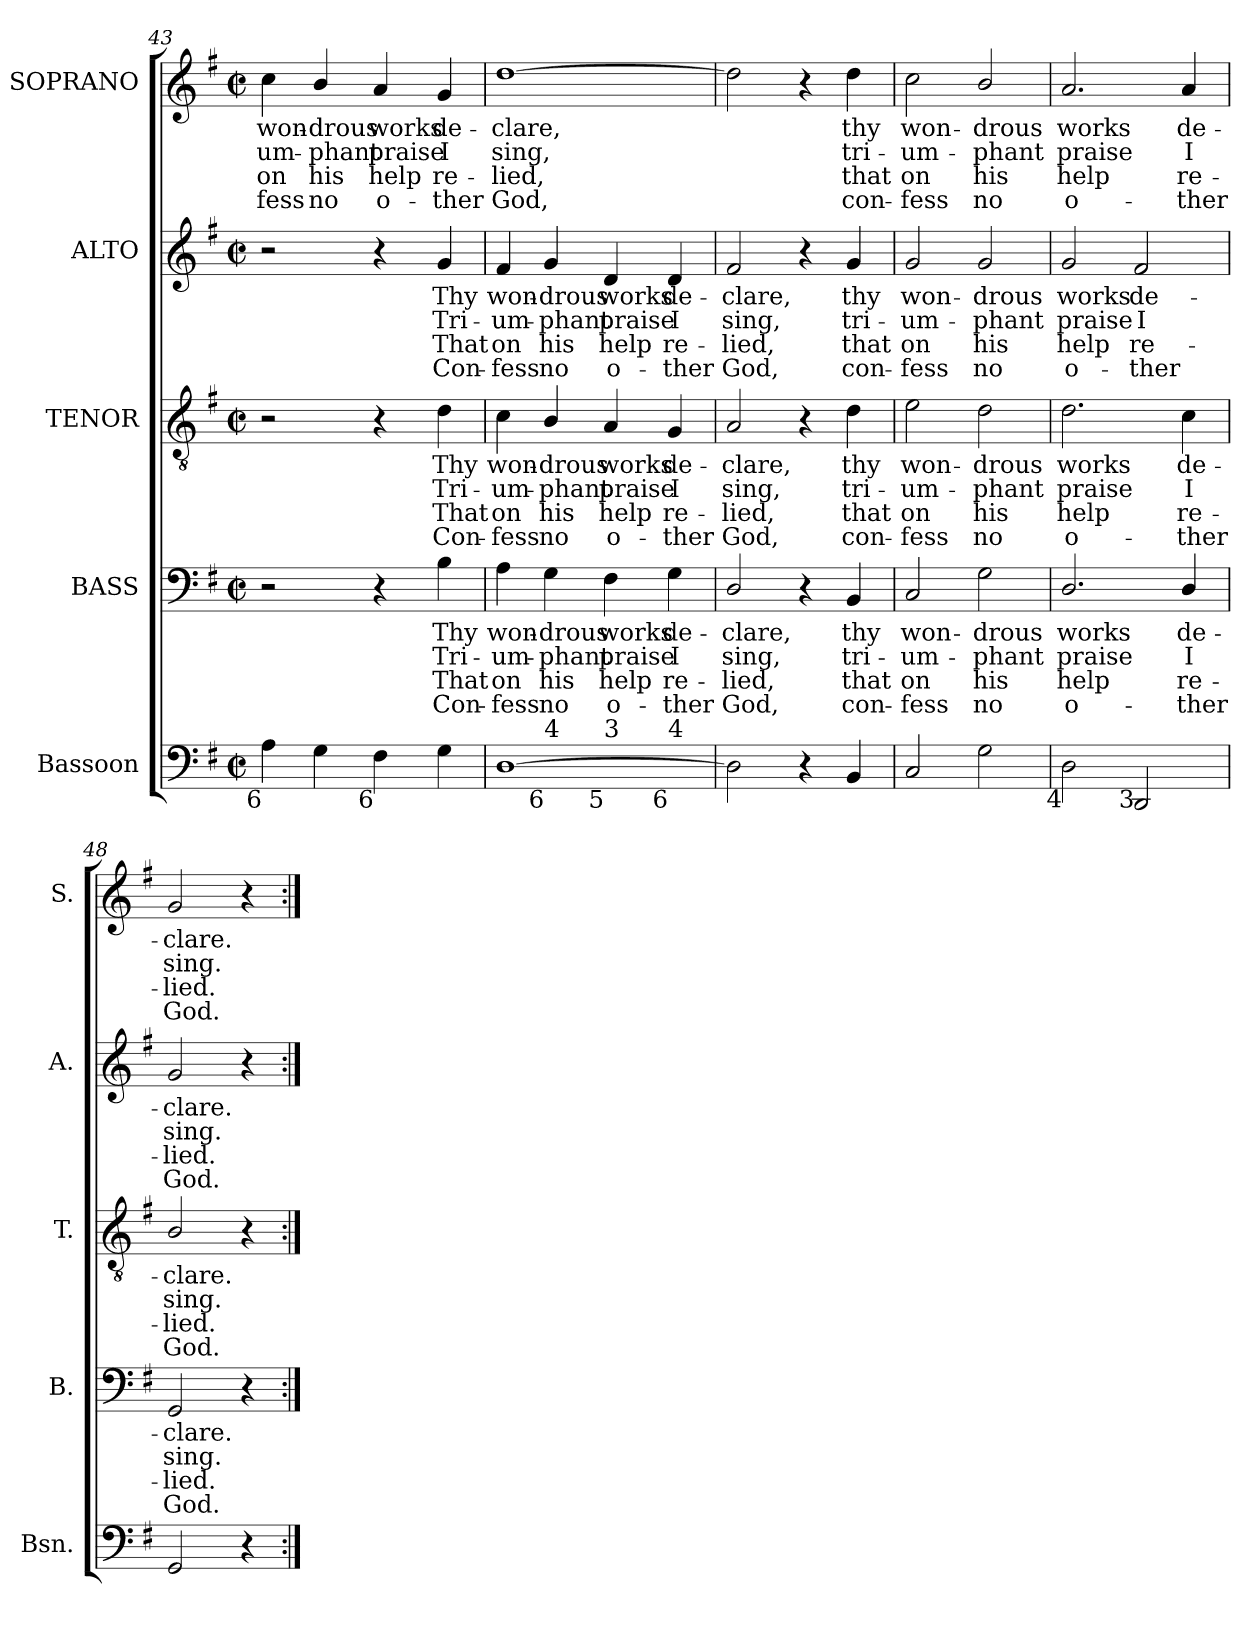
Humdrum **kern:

**kern	**kern	**text	**text	**text	**text	**kern	**text	**text	**text	**text	**kern	**text	**text	**text	**text	**kern	**text	**text	**text	**text
*part5	*part4	*part4	*part4	*part4	*part4	*part3	*part3	*part3	*part3	*part3	*part2	*part2	*part2	*part2	*part2	*part1	*part1	*part1	*part1	*part1
*staff5	*staff4	*staff4	*staff4	*staff4	*staff4	*staff3	*staff3	*staff3	*staff3	*staff3	*staff2	*staff2	*staff2	*staff2	*staff2	*staff1	*staff1	*staff1	*staff1	*staff1
*I"Bassoon	*I"BASS	*	*	*	*	*I"TENOR	*	*	*	*	*I"ALTO	*	*	*	*	*I"SOPRANO	*	*	*	*
*I'Bsn.	*I'B.	*	*	*	*	*I'T.	*	*	*	*	*I'A.	*	*	*	*	*I'S.	*	*	*	*
*clefF4	*clefF4	*	*	*	*	*clefGv2	*	*	*	*	*clefG2	*	*	*	*	*clefG2	*	*	*	*
*	*	*	*	*	*	*ITrd7c12	*	*	*	*	*	*	*	*	*	*	*	*	*	*
*k[f#]	*k[f#]	*	*	*	*	*k[f#]	*	*	*	*	*k[f#]	*	*	*	*	*k[f#]	*	*	*	*
*G:	*G:	*	*	*	*	*G:	*	*	*	*	*G:	*	*	*	*	*G:	*	*	*	*
*M2/2	*M2/2	*	*	*	*	*M2/2	*	*	*	*	*M2/2	*	*	*	*	*M2/2	*	*	*	*
*met(c|)	*met(c|)	*	*	*	*	*met(c|)	*	*	*	*	*met(c|)	*	*	*	*	*met(c|)	*	*	*	*
=43	=43	=43	=43	=43	=43	=43	=43	=43	=43	=43	=43	=43	=43	=43	=43	=43	=43	=43	=43	=43
!LO:TX:b:rj:t=6	!	!	!	!	!	!	!	!	!	!	!	!	!	!	!	!	!	!	!	!
!	!	!	!	!	!	!	!	!	!	!	!	!	!	!	!	!	!LO:LY:b:color=#000000	!LO:LY:b:color=#000000	!LO:LY:b:color=#000000	!LO:LY:b:color=#000000
4Ai\	2r	.	.	.	.	2r	.	.	.	.	2r	.	.	.	.	4cci\	won-	-um-	-on	fess
!	!	!	!	!	!	!	!	!	!	!	!	!	!	!	!	!	!LO:LY:b:color=#000000	!LO:LY:b:color=#000000	!LO:LY:b:color=#000000	!LO:LY:b:color=#000000
4Gi\	.	.	.	.	.	.	.	.	.	.	.	.	.	.	.	4bi/	-drous	-phant	his	no
!LO:TX:b:rj:t=6	!	!	!	!	!	!	!	!	!	!	!	!	!	!	!	!	!	!	!	!
!	!	!	!	!	!	!	!	!	!	!	!	!	!	!	!	!	!LO:LY:b:color=#000000	!LO:LY:b:color=#000000	!LO:LY:b:color=#000000	!LO:LY:b:color=#000000
4F#i\	4r	.	.	.	.	4r	.	.	.	.	4r	.	.	.	.	4ai/	works	praise	help	o-
!	!	!LO:LY:b:color=#000000	!LO:LY:b:color=#000000	!LO:LY:b:color=#000000	!LO:LY:b:color=#000000	!	!	!	!	!	!	!	!	!	!	!	!	!	!	!
!	!	!	!	!	!	!	!LO:LY:b:color=#000000	!LO:LY:b:color=#000000	!LO:LY:b:color=#000000	!LO:LY:b:color=#000000	!	!	!	!	!	!	!	!	!	!
!	!	!	!	!	!	!	!	!	!	!	!	!LO:LY:b:color=#000000	!LO:LY:b:color=#000000	!LO:LY:b:color=#000000	!LO:LY:b:color=#000000	!	!	!	!	!
!	!	!	!	!	!	!	!	!	!	!	!	!	!	!	!	!	!LO:LY:b:color=#000000	!LO:LY:b:color=#000000	!LO:LY:b:color=#000000	!LO:LY:b:color=#000000
4Gi\	4Bi\	Thy	Tri-	That	Con-	4Di\	Thy	Tri-	That	Con-	4gi/	Thy	Tri-	That	Con-	4gi/	de-	I	-re-	-ther
!!LO:PB:g=z
=44	=44	=44	=44	=44	=44	=44	=44	=44	=44	=44	=44	=44	=44	=44	=44	=44	=44	=44	=44	=44
!	!	!LO:LY:b:color=#000000	!LO:LY:b:color=#000000	!LO:LY:b:color=#000000	!LO:LY:b:color=#000000	!	!	!	!	!	!	!	!	!	!	!	!	!	!	!
!	!	!	!	!	!	!	!LO:LY:b:color=#000000	!LO:LY:b:color=#000000	!LO:LY:b:color=#000000	!LO:LY:b:color=#000000	!	!	!	!	!	!	!	!	!	!
!	!	!	!	!	!	!	!	!	!	!	!	!LO:LY:b:color=#000000	!LO:LY:b:color=#000000	!LO:LY:b:color=#000000	!LO:LY:b:color=#000000	!	!	!	!	!
!LO:TX:b:rj:t=7	!	!	!	!	!	!	!	!	!	!	!	!	!	!	!	!	!	!	!	!
!	!	!	!	!	!	!	!	!	!	!	!	!	!	!	!	!	!LO:LY:b:color=#000000	!LO:LY:b:color=#000000	!LO:LY:b:color=#000000	!LO:LY:b:color=#000000
*^	*	*	*	*	*	*	*	*	*	*	*	*	*	*	*	*	*	*	*	*
*	*^	*	*	*	*	*	*	*	*	*	*	*	*	*	*	*	*	*	*	*	*
*	*	*^	*	*	*	*	*	*	*	*	*	*	*	*	*	*	*	*	*	*	*	*
[1Di	4ryy	2ryy	2.ryy	4Ai\	won-	-um-	-on	fess	4Ci\	won-	-um-	-on	fess	4f#i/	won-	-um-	-on	fess	[1ddi	-clare,	sing,	lied,	God,
!	!	!	!	!	!LO:LY:b:color=#000000	!LO:LY:b:color=#000000	!LO:LY:b:color=#000000	!LO:LY:b:color=#000000	!	!	!	!	!	!	!	!	!	!	!	!	!	!	!
!	!	!	!	!	!	!	!	!	!	!LO:LY:b:color=#000000	!LO:LY:b:color=#000000	!LO:LY:b:color=#000000	!LO:LY:b:color=#000000	!	!	!	!	!	!	!	!	!	!
!	!LO:TX:b:rj:t=6	!	!	!	!	!	!	!	!	!	!	!	!	!	!	!	!	!	!	!	!	!	!
!	!LO:TX:t=4	!	!	!	!	!	!	!	!	!	!	!	!	!	!	!	!	!	!	!	!	!	!
!	!	!	!	!	!	!	!	!	!	!	!	!	!	!	!LO:LY:b:color=#000000	!LO:LY:b:color=#000000	!LO:LY:b:color=#000000	!LO:LY:b:color=#000000	!	!	!	!	!
.	2.ryy	.	.	4Gi\	-drous	-phant	his	no	4BBi/	-drous	-phant	his	no	4gi/	-drous	-phant	his	no	.	.	.	.	.
!	!	!	!	!	!LO:LY:b:color=#000000	!LO:LY:b:color=#000000	!LO:LY:b:color=#000000	!LO:LY:b:color=#000000	!	!	!	!	!	!	!	!	!	!	!	!	!	!	!
!	!	!	!	!	!	!	!	!	!	!LO:LY:b:color=#000000	!LO:LY:b:color=#000000	!LO:LY:b:color=#000000	!LO:LY:b:color=#000000	!	!	!	!	!	!	!	!	!	!
!	!	!LO:TX:b:rj:t=5	!	!	!	!	!	!	!	!	!	!	!	!	!	!	!	!	!	!	!	!	!
!	!	!LO:TX:t=3	!	!	!	!	!	!	!	!	!	!	!	!	!	!	!	!	!	!	!	!	!
!	!	!	!	!	!	!	!	!	!	!	!	!	!	!	!LO:LY:b:color=#000000	!LO:LY:b:color=#000000	!LO:LY:b:color=#000000	!LO:LY:b:color=#000000	!	!	!	!	!
.	.	2ryy	.	4F#i\	works	praise	help	o-	4AAi/	works	praise	help	o-	4di/	works	praise	help	o-	.	.	.	.	.
!	!	!	!	!	!LO:LY:b:color=#000000	!LO:LY:b:color=#000000	!LO:LY:b:color=#000000	!LO:LY:b:color=#000000	!	!	!	!	!	!	!	!	!	!	!	!	!	!	!
!	!	!	!	!	!	!	!	!	!	!LO:LY:b:color=#000000	!LO:LY:b:color=#000000	!LO:LY:b:color=#000000	!LO:LY:b:color=#000000	!	!	!	!	!	!	!	!	!	!
!	!	!	!LO:TX:b:rj:t=6	!	!	!	!	!	!	!	!	!	!	!	!	!	!	!	!	!	!	!	!
!	!	!	!LO:TX:t=4	!	!	!	!	!	!	!	!	!	!	!	!	!	!	!	!	!	!	!	!
!	!	!	!	!	!	!	!	!	!	!	!	!	!	!	!LO:LY:b:color=#000000	!LO:LY:b:color=#000000	!LO:LY:b:color=#000000	!LO:LY:b:color=#000000	!	!	!	!	!
.	.	.	4ryy	4Gi\	de-	I	-re-	-ther	4GGi/	de-	I	-re-	-ther	4di/	de-	I	-re-	-ther	.	.	.	.	.
*v	*v	*v	*v	*	*	*	*	*	*	*	*	*	*	*	*	*	*	*	*	*	*	*	*
=45	=45	=45	=45	=45	=45	=45	=45	=45	=45	=45	=45	=45	=45	=45	=45	=45	=45	=45	=45	=45
*^	*	*	*	*	*	*	*	*	*	*	*	*	*	*	*	*	*	*	*	*
*	*^	*	*	*	*	*	*	*	*	*	*	*	*	*	*	*	*	*	*	*	*
*	*	*^	*	*	*	*	*	*	*	*	*	*	*	*	*	*	*	*	*	*	*	*
!	!	!	!	!	!LO:LY:b:color=#000000	!LO:LY:b:color=#000000	!LO:LY:b:color=#000000	!LO:LY:b:color=#000000	!	!	!	!	!	!	!	!	!	!	!	!	!	!	!
*v	*v	*v	*v	*	*	*	*	*	*	*	*	*	*	*	*	*	*	*	*	*	*	*	*
*^	*	*	*	*	*	*	*	*	*	*	*	*	*	*	*	*	*	*	*	*
*	*^	*	*	*	*	*	*	*	*	*	*	*	*	*	*	*	*	*	*	*	*
*	*	*^	*	*	*	*	*	*	*	*	*	*	*	*	*	*	*	*	*	*	*	*
!	!	!	!	!	!	!	!	!	!	!LO:LY:b:color=#000000	!LO:LY:b:color=#000000	!LO:LY:b:color=#000000	!LO:LY:b:color=#000000	!	!	!	!	!	!	!	!	!	!
*v	*v	*v	*v	*	*	*	*	*	*	*	*	*	*	*	*	*	*	*	*	*	*	*	*
*^	*	*	*	*	*	*	*	*	*	*	*	*	*	*	*	*	*	*	*	*
*	*^	*	*	*	*	*	*	*	*	*	*	*	*	*	*	*	*	*	*	*	*
*	*	*^	*	*	*	*	*	*	*	*	*	*	*	*	*	*	*	*	*	*	*	*
!	!	!	!	!	!	!	!	!	!	!	!	!	!	!	!LO:LY:b:color=#000000	!LO:LY:b:color=#000000	!LO:LY:b:color=#000000	!LO:LY:b:color=#000000	!	!	!	!	!
*v	*v	*v	*v	*	*	*	*	*	*	*	*	*	*	*	*	*	*	*	*	*	*	*	*
2Di\]	2Di/	-clare,	sing,	lied,	God,	2AAi/	-clare,	sing,	lied,	God,	2f#i/	-clare,	sing,	lied,	God,	2ddi\]	.	.	.	.
4r	4r	.	.	.	.	4r	.	.	.	.	4r	.	.	.	.	4r	.	.	.	.
!	!	!LO:LY:b:color=#000000	!LO:LY:b:color=#000000	!LO:LY:b:color=#000000	!LO:LY:b:color=#000000	!	!	!	!	!	!	!	!	!	!	!	!	!	!	!
!	!	!	!	!	!	!	!LO:LY:b:color=#000000	!LO:LY:b:color=#000000	!LO:LY:b:color=#000000	!LO:LY:b:color=#000000	!	!	!	!	!	!	!	!	!	!
!	!	!	!	!	!	!	!	!	!	!	!	!LO:LY:b:color=#000000	!LO:LY:b:color=#000000	!LO:LY:b:color=#000000	!LO:LY:b:color=#000000	!	!	!	!	!
!	!	!	!	!	!	!	!	!	!	!	!	!	!	!	!	!	!LO:LY:b:color=#000000	!LO:LY:b:color=#000000	!LO:LY:b:color=#000000	!LO:LY:b:color=#000000
4BBi/	4BBi/	thy	tri-	that	con-	4Di\	thy	tri-	that	con-	4gi/	thy	tri-	that	con-	4ddi\	thy	tri-	that	con-
=46	=46	=46	=46	=46	=46	=46	=46	=46	=46	=46	=46	=46	=46	=46	=46	=46	=46	=46	=46	=46
!	!	!LO:LY:b:color=#000000	!LO:LY:b:color=#000000	!LO:LY:b:color=#000000	!LO:LY:b:color=#000000	!	!	!	!	!	!	!	!	!	!	!	!	!	!	!
!	!	!	!	!	!	!	!LO:LY:b:color=#000000	!LO:LY:b:color=#000000	!LO:LY:b:color=#000000	!LO:LY:b:color=#000000	!	!	!	!	!	!	!	!	!	!
!	!	!	!	!	!	!	!	!	!	!	!	!LO:LY:b:color=#000000	!LO:LY:b:color=#000000	!LO:LY:b:color=#000000	!LO:LY:b:color=#000000	!	!	!	!	!
!	!	!	!	!	!	!	!	!	!	!	!	!	!	!	!	!	!LO:LY:b:color=#000000	!LO:LY:b:color=#000000	!LO:LY:b:color=#000000	!LO:LY:b:color=#000000
2Ci/	2Ci/	won-	-um-	-on	fess	2Ei\	won-	-um-	-on	fess	2gi/	won-	-um-	-on	fess	2cci\	won-	-um-	-on	fess
!	!	!LO:LY:b:color=#000000	!LO:LY:b:color=#000000	!LO:LY:b:color=#000000	!LO:LY:b:color=#000000	!	!	!	!	!	!	!	!	!	!	!	!	!	!	!
!	!	!	!	!	!	!	!LO:LY:b:color=#000000	!LO:LY:b:color=#000000	!LO:LY:b:color=#000000	!LO:LY:b:color=#000000	!	!	!	!	!	!	!	!	!	!
!	!	!	!	!	!	!	!	!	!	!	!	!LO:LY:b:color=#000000	!LO:LY:b:color=#000000	!LO:LY:b:color=#000000	!LO:LY:b:color=#000000	!	!	!	!	!
!	!	!	!	!	!	!	!	!	!	!	!	!	!	!	!	!	!LO:LY:b:color=#000000	!LO:LY:b:color=#000000	!LO:LY:b:color=#000000	!LO:LY:b:color=#000000
2Gi\	2Gi\	-drous	-phant	his	no	2Di\	-drous	-phant	his	no	2gi/	-drous	-phant	his	no	2bi/	-drous	-phant	his	no
=47	=47	=47	=47	=47	=47	=47	=47	=47	=47	=47	=47	=47	=47	=47	=47	=47	=47	=47	=47	=47
!	!	!LO:LY:b:color=#000000	!LO:LY:b:color=#000000	!LO:LY:b:color=#000000	!LO:LY:b:color=#000000	!	!	!	!	!	!	!	!	!	!	!	!	!	!	!
!	!	!	!	!	!	!	!LO:LY:b:color=#000000	!LO:LY:b:color=#000000	!LO:LY:b:color=#000000	!LO:LY:b:color=#000000	!	!	!	!	!	!	!	!	!	!
!	!	!	!	!	!	!	!	!	!	!	!	!LO:LY:b:color=#000000	!LO:LY:b:color=#000000	!LO:LY:b:color=#000000	!LO:LY:b:color=#000000	!	!	!	!	!
!LO:TX:b:rj:t=4	!	!	!	!	!	!	!	!	!	!	!	!	!	!	!	!	!	!	!	!
!	!	!	!	!	!	!	!	!	!	!	!	!	!	!	!	!	!LO:LY:b:color=#000000	!LO:LY:b:color=#000000	!LO:LY:b:color=#000000	!LO:LY:b:color=#000000
2Di\	2.Di/	works	praise	help	o-	2.Di\	works	praise	help	o-	2gi/	works	praise	help	o-	2.ai/	works	praise	help	o-
!LO:TX:b:rj:t=3	!	!	!	!	!	!	!	!	!	!	!	!	!	!	!	!	!	!	!	!
!	!	!	!	!	!	!	!	!	!	!	!	!LO:LY:b:color=#000000	!LO:LY:b:color=#000000	!LO:LY:b:color=#000000	!LO:LY:b:color=#000000	!	!	!	!	!
2DDi/	.	.	.	.	.	.	.	.	.	.	2f#i/	de-	I	-re-	-ther	.	.	.	.	.
!	!	!LO:LY:b:color=#000000	!LO:LY:b:color=#000000	!LO:LY:b:color=#000000	!LO:LY:b:color=#000000	!	!	!	!	!	!	!	!	!	!	!	!	!	!	!
!	!	!	!	!	!	!	!LO:LY:b:color=#000000	!LO:LY:b:color=#000000	!LO:LY:b:color=#000000	!LO:LY:b:color=#000000	!	!	!	!	!	!	!	!	!	!
!	!	!	!	!	!	!	!	!	!	!	!	!	!	!	!	!	!LO:LY:b:color=#000000	!LO:LY:b:color=#000000	!LO:LY:b:color=#000000	!LO:LY:b:color=#000000
.	4Di/	de-	I	-re-	-ther	4Ci\	de-	I	-re-	-ther	.	.	.	.	.	4ai/	de-	I	-re-	-ther
=48	=48	=48	=48	=48	=48	=48	=48	=48	=48	=48	=48	=48	=48	=48	=48	=48	=48	=48	=48	=48
!	!	!LO:LY:b:color=#000000	!LO:LY:b:color=#000000	!LO:LY:b:color=#000000	!LO:LY:b:color=#000000	!	!	!	!	!	!	!	!	!	!	!	!	!	!	!
!	!	!	!	!	!	!	!LO:LY:b:color=#000000	!LO:LY:b:color=#000000	!LO:LY:b:color=#000000	!LO:LY:b:color=#000000	!	!	!	!	!	!	!	!	!	!
!	!	!	!	!	!	!	!	!	!	!	!	!LO:LY:b:color=#000000	!LO:LY:b:color=#000000	!LO:LY:b:color=#000000	!LO:LY:b:color=#000000	!	!	!	!	!
!	!	!	!	!	!	!	!	!	!	!	!	!	!	!	!	!	!LO:LY:b:color=#000000	!LO:LY:b:color=#000000	!LO:LY:b:color=#000000	!LO:LY:b:color=#000000
2GGi/	2GGi/	-clare.	sing.	lied.	God.	2BBi/	-clare.	sing.	lied.	God.	2gi/	-clare.	sing.	lied.	God.	2gi/	-clare.	sing.	lied.	God.
4r	4r	.	.	.	.	4r	.	.	.	.	4r	.	.	.	.	4r	.	.	.	.
=:|!	=:|!	=:|!	=:|!	=:|!	=:|!	=:|!	=:|!	=:|!	=:|!	=:|!	=:|!	=:|!	=:|!	=:|!	=:|!	=:|!	=:|!	=:|!	=:|!	=:|!
*-	*-	*-	*-	*-	*-	*-	*-	*-	*-	*-	*-	*-	*-	*-	*-	*-	*-	*-	*-	*-
